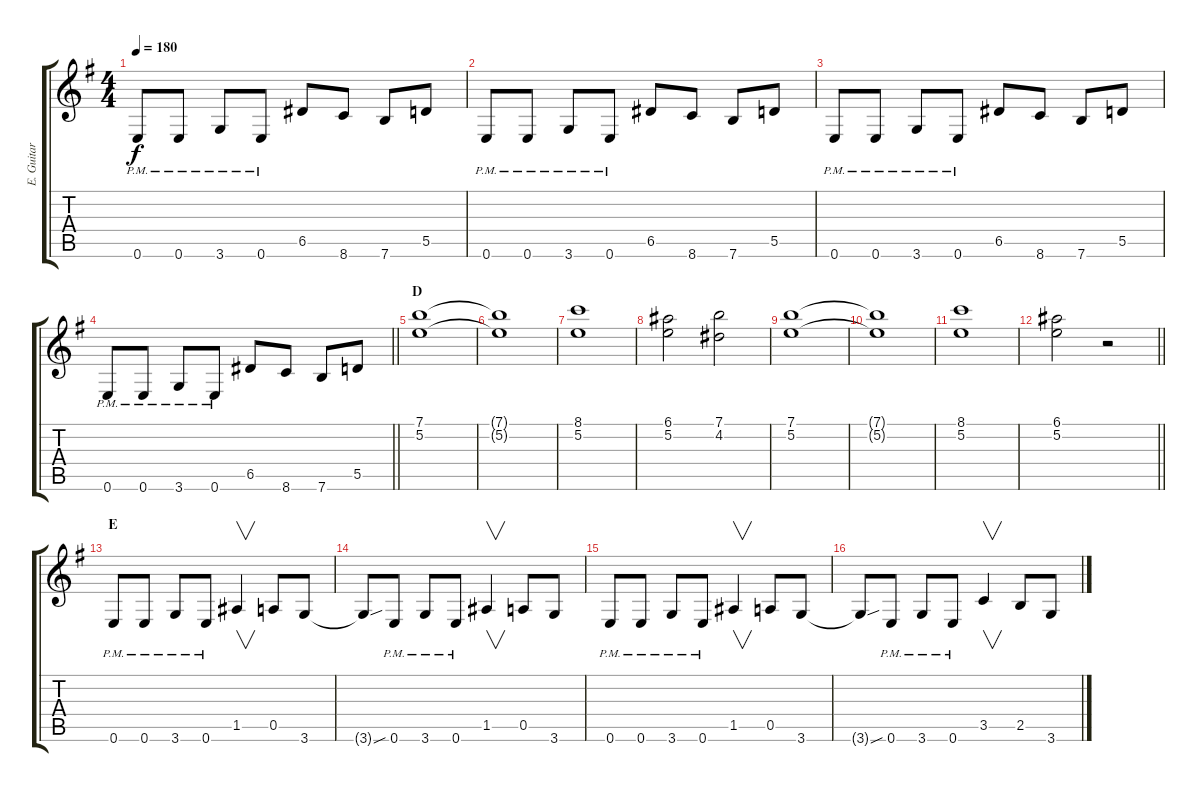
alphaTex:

\track ("E. Guitar II" "E. Guitar ") {instrument overdrivenguitar}
\staff {score tabs}
\tuning (E4 B3 G3 D3 A2 E2) {hide}
\ts (4 4)
\tempo 180
\clef g2
\ks g
0.6{pm}.8{dy f} 0.6{pm}.8 3.6{pm}.8 0.6{pm}.8 6.5.8 8.6.8 7.6.8 5.5.8 |
0.6{pm}.8 0.6{pm}.8 3.6{pm}.8 0.6{pm}.8 6.5.8 8.6.8 7.6.8 5.5.8 |
0.6{pm}.8 0.6{pm}.8 3.6{pm}.8 0.6{pm}.8 6.5.8 8.6.8 7.6.8 5.5.8 |
\barLineRight lightlight
0.6{pm}.8 0.6{pm}.8 3.6{pm}.8 0.6{pm}.8 6.5.8 8.6.8 7.6.8 5.5.8 |
\section ("" "D")
(7.1 5.2).1 |
(7.1{t} 5.2{t}).1 |
(8.1 5.2).1 |
(6.1 5.2).2 (7.1 4.2).2 |
(7.1 5.2).1 |
(7.1{t} 5.2{t}).1 |
(8.1 5.2).1 |
\barLineRight lightlight
(6.1 5.2).2 r.2 |
\section ("" "E")
0.6{pm}.8 0.6{pm}.8 3.6{pm}.8 0.6{pm}.8 1.5.4{v} 0.5.8 3.6.8 |
3.6{sou t}.8 0.6{pm}.8 3.6{pm}.8 0.6{pm}.8 1.5.4{v} 0.5.8 3.6.8 |
0.6{pm}.8 0.6{pm}.8 3.6{pm}.8 0.6{pm}.8 1.5.4{v} 0.5.8 3.6.8 |
3.6{sou t}.8 0.6{pm}.8 3.6{pm}.8 0.6{pm}.8 3.5.4{v} 2.5.8 3.6.8
